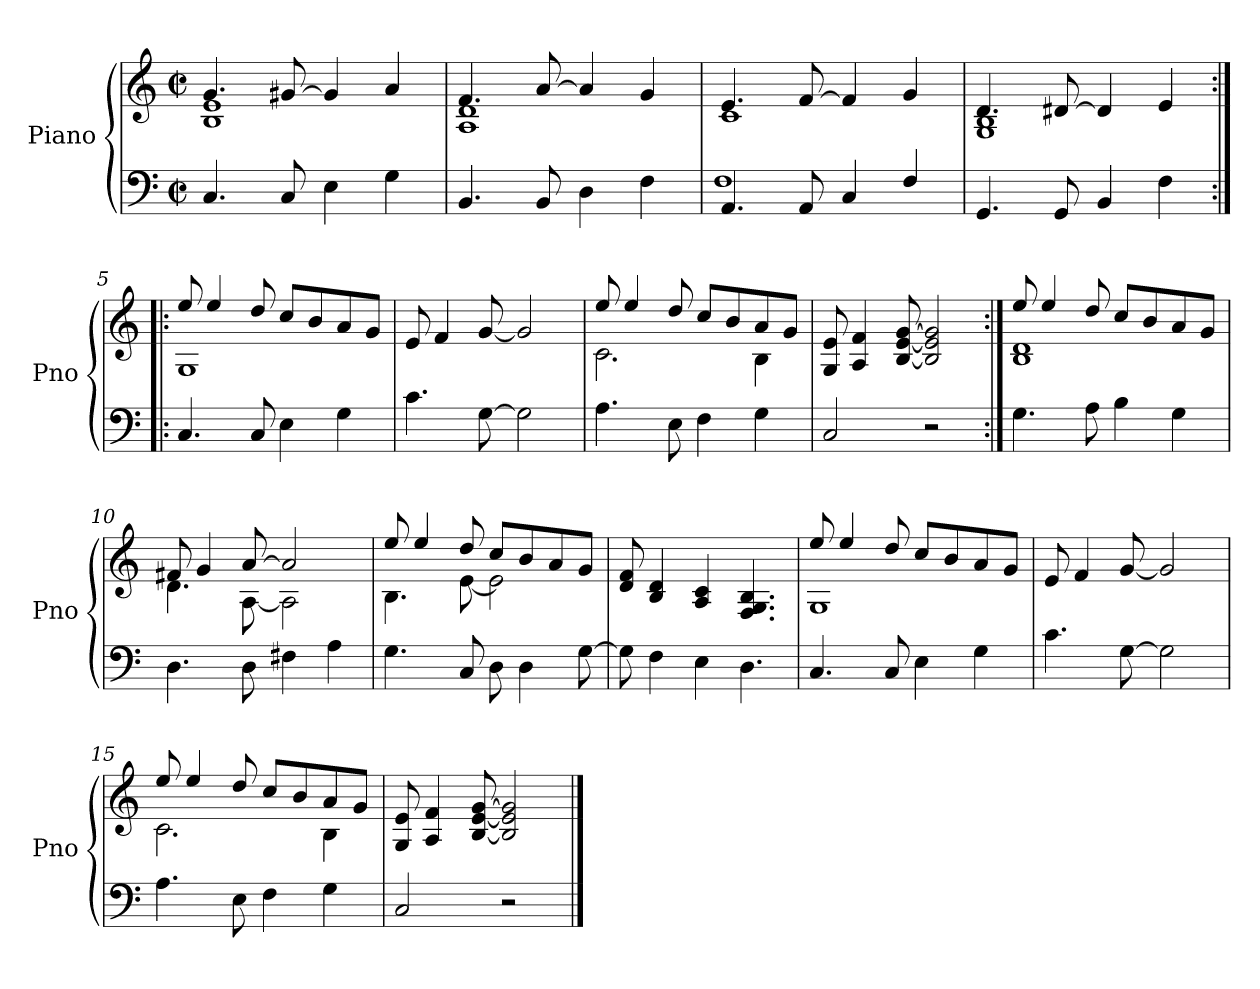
**kern	**kern
*part1	*part1
*staff2	*staff1
*I"Piano	*
*I'Pno	*
*clefF4	*clefG2
*k[]	*k[]
*C:	*C:
*M2/2	*M2/2
*met(c|)	*met(c|)
=1	=1
*	*^
4.C/	4.g/	1B 1e
8C/	[>8g#X/	.
4E\	4g#/]	.
4G\	4a/	.
=2	=2	=2
4.BB/	4.f/	1A 1d
8BB/	[>8a/	.
4D\	4a/]	.
4F\	4g/	.
=3	=3	=3
*^	*	*
4.AA/	1F	4.e/	1c
8AA/	.	[>8f/	.
4C/	.	4f/]	.
4F/	.	4g/	.
*v	*v	*	*
=4	=4	=4
4.GG/	4.d/	1G 1B
8GG/	[>8d#X/	.
4BB/	4d#/]	.
4F\	4e/	.
!!LO:LB:g=z	!!
=5:|!|:	=5:|!|:	=5:|!|:
4.C/	8ee/	1G
.	4ee/	.
8C/	8dd/	.
4E\	8cc/L	.
.	8b/	.
4G\	8a/	.
.	8g/J	.
*	*v	*v
=6	=6
4.c\	8e/
.	4f/
[8G\	[8g/
2G\]	2g/]
=7	=7
*	*^
4.A\	8ee/	2.c\
.	4ee/	.
8E\	8dd/	.
4F\	8cc/L	.
.	8b/	.
4G\	8a/	4B\
.	8g/J	.
*	*v	*v
=8	=8
2C/	8G/ 8e/
.	4A/ 4f/
.	[8B/ [8e/ [8g/
2r	2B/] 2e/] 2g/]
!!LO:LB:g=z
=9:|!	=9:|!
*	*^
4.G\	8ee/	1B 1d
.	4ee/	.
8A\	8dd/	.
4B\	8cc/L	.
.	8b/	.
4G\	8a/	.
.	8g/J	.
=10	=10	=10
4.D\	8f#X/	4.d\
.	4g/	.
8D\	[>8a/	[<8A\
4F#X\	2a/]	2A\]
4A\	.	.
=11	=11	=11
4.G\	8ee/	4.B\
.	4ee/	.
8C/	8dd/	[<8e\
8D\	8cc/L	2e\]
4D\	8b/	.
.	8a/	.
[8G\	8g/J	.
*	*v	*v
=12	=12
8G\]	8d/ 8f/
4F\	4B/ 4d/
4E\	4A/ 4c/
4.D\	4.F/ 4.G/ 4.B/
!!LO:LB:g=z
=13	=13
*	*^
4.C/	8ee/	1G
.	4ee/	.
8C/	8dd/	.
4E\	8cc/L	.
.	8b/	.
4G\	8a/	.
.	8g/J	.
*	*v	*v
=14	=14
4.c\	8e/
.	4f/
[8G\	[8g/
2G\]	2g/]
=15	=15
*	*^
4.A\	8ee/	2.c\
.	4ee/	.
8E\	8dd/	.
4F\	8cc/L	.
.	8b/	.
4G\	8a/	4B\
.	8g/J	.
*	*v	*v
=16	=16
2C/	8G/ 8e/
.	4A/ 4f/
.	[8B/ [8e/ [8g/
2r	2B/] 2e/] 2g/]
==	==
*-	*-
